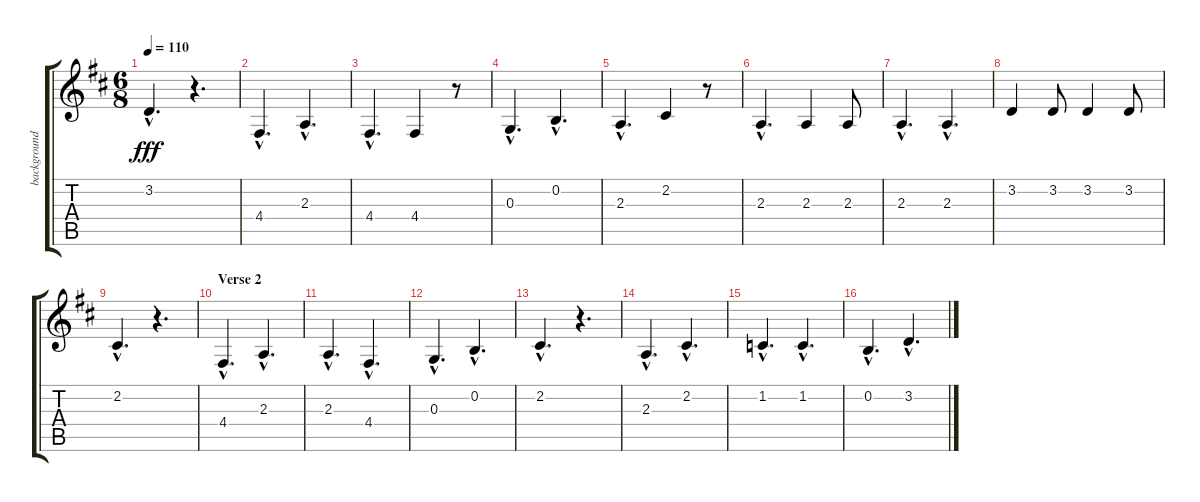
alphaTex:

\track ("background vocals" "background") {instrument choiraahs}
\staff {score tabs}
\tuning (E4 B3 G3 D3 A2 E2) {hide}
\ts (6 8)
\tempo 110
\clef g2
\ks d
3.2{hac}.4{d dy fff} r.4{d} |
4.4{hac}.4{d} 2.3{hac}.4{d} |
4.4{hac}.4{d} 4.4.4 r.8 |
0.3{hac}.4{d} 0.2{hac}.4{d} |
2.3{hac}.4{d} 2.2.4 r.8 |
2.3{hac}.4{d} 2.3.4 2.3.8 |
2.3{hac}.4{d} 2.3{hac}.4{d} |
3.2.4 3.2.8 3.2.4 3.2.8 |
2.2{hac}.4{d} r.4{d} |
\section ("" "Verse 2")
4.4{hac}.4{d} 2.3{hac}.4{d} |
2.3{hac}.4{d} 4.4{hac}.4{d} |
0.3{hac}.4{d} 0.2{hac}.4{d} |
2.2{hac}.4{d} r.4{d} |
2.3{hac}.4{d} 2.2{hac}.4{d} |
1.2{hac}.4{d} 1.2{hac}.4{d} |
0.2{hac}.4{d} 3.2{hac}.4{d}
